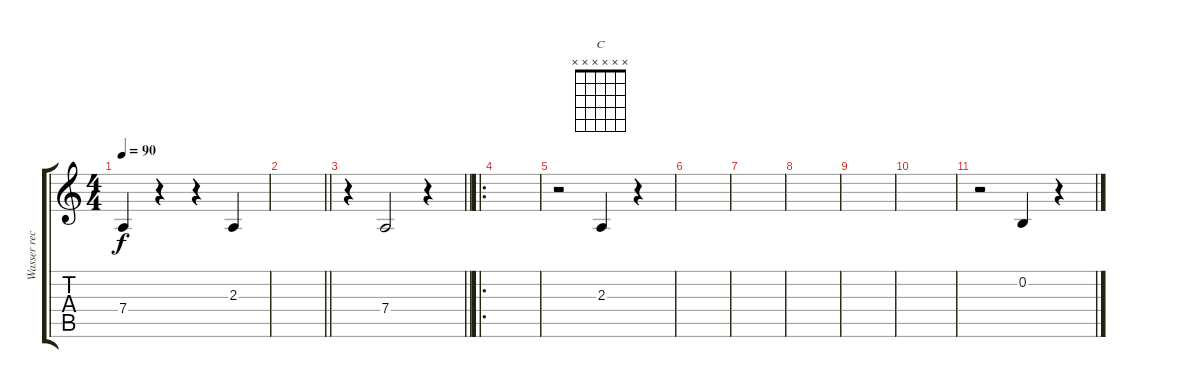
\track ("Wasser rechts" "Wasser rec") {instrument seashore}
\staff {score tabs}
\tuning (E4 B3 G3 D3 A2 E2) {hide}
\chord ("C" x x x x x x)
\ts (4 4)
\tempo 90
\clef g2
\ks c
7.4.4{dy f instrument seashore} r.4 r.4 2.3.4 |
\barLineRight lightlight
|
\barLineRight lightlight
r.4 7.4.2 r.4 |
\ro
|
r.2 2.3.4 r.4 |
|
|
|
|
|
r.2 0.2.4 r.4
